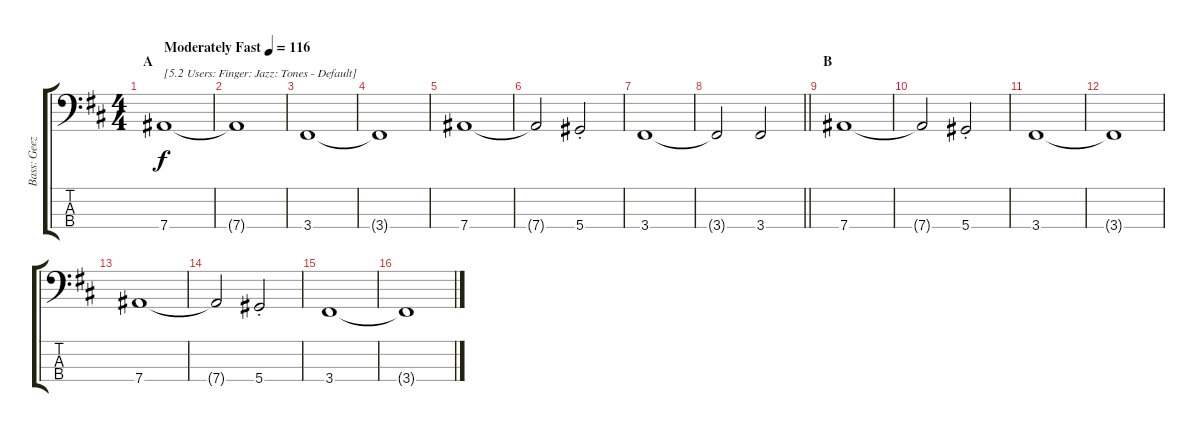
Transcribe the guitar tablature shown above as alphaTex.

\track ("Bass: Geezer" "Bass: Geez") {instrument electricbassfinger}
\staff {score tabs}
\tuning (Gb2 Db2 Ab1 Eb1) {hide}
\ts (4 4)
\section ("" "A")
\tempo (116 "Moderately Fast")
\clef f4
\ks d
7.4.1{txt "[5.2 Users: Finger: Jazz: Tones - Default]" dy f instrument electricbassfinger} |
7.4{t}.1 |
3.4.1 |
3.4{t}.1 |
7.4.1 |
7.4{t}.2 5.4{st}.2 |
3.4.1 |
\barLineRight lightlight
3.4{t}.2 3.4.2 |
\section ("" "B")
7.4.1 |
7.4{t}.2 5.4{st}.2 |
3.4.1 |
3.4{t}.1 |
7.4.1 |
7.4{t}.2 5.4{st}.2 |
3.4.1 |
3.4{t}.1
